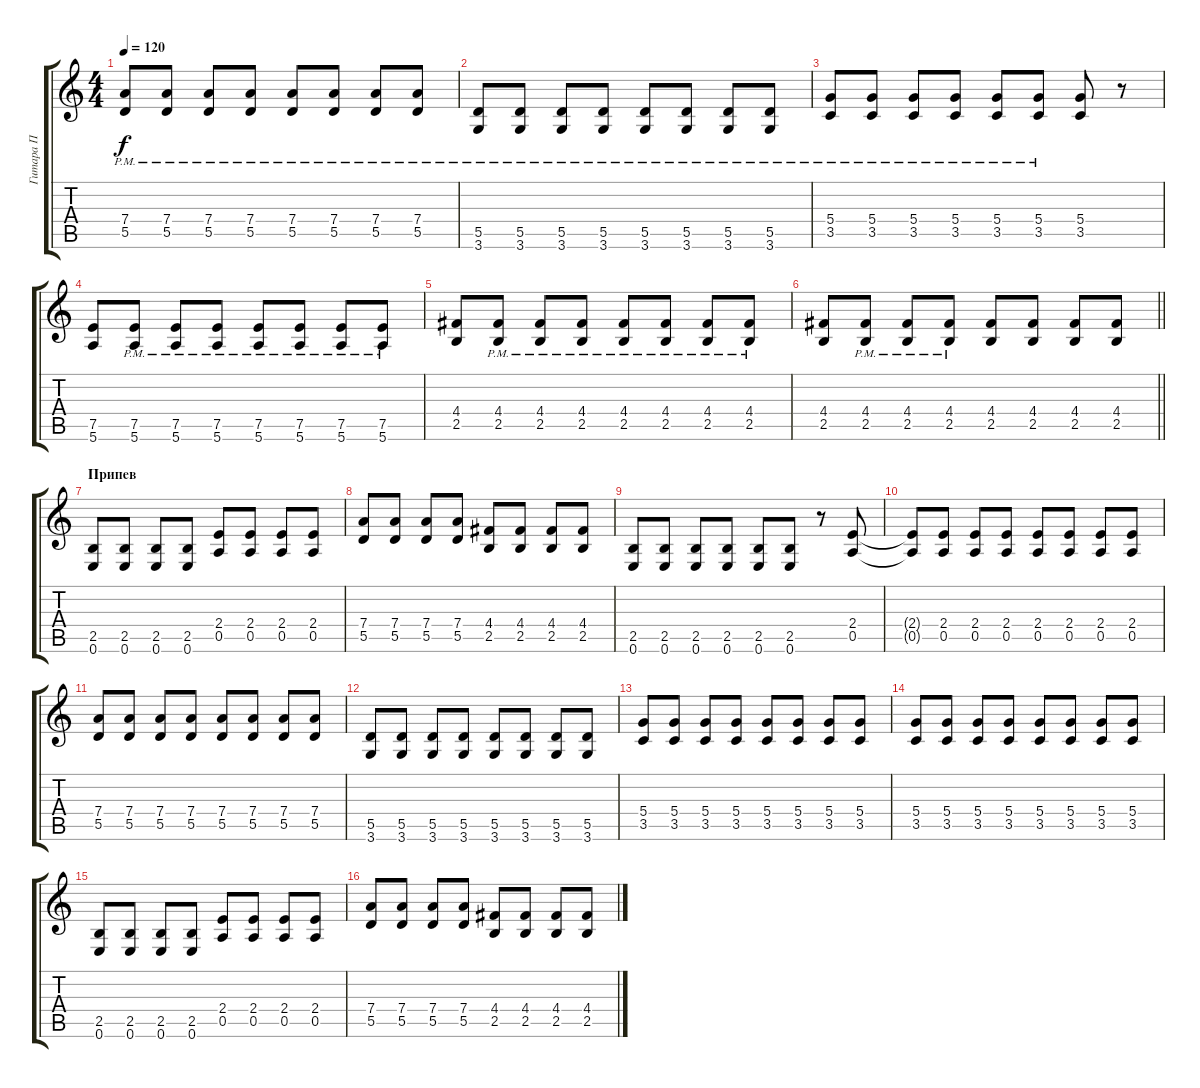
\track ("Гитара П" "Гитара П") {instrument overdrivenguitar}
\staff {score tabs}
\tuning (E4 B3 G3 D3 A2 E2) {hide}
\ts (4 4)
\tempo 120
\clef g2
\ks c
(7.4{pm} 5.5{pm}).8{dy f} (7.4{pm} 5.5{pm}).8 (7.4{pm} 5.5{pm}).8 (7.4{pm} 5.5{pm}).8 (7.4{pm} 5.5{pm}).8 (7.4{pm} 5.5{pm}).8 (7.4{pm} 5.5{pm}).8 (7.4{pm} 5.5{pm}).8 |
(5.5{pm} 3.6{pm}).8 (5.5{pm} 3.6{pm}).8 (5.5{pm} 3.6{pm}).8 (5.5{pm} 3.6{pm}).8 (5.5{pm} 3.6{pm}).8 (5.5{pm} 3.6{pm}).8 (5.5{pm} 3.6{pm}).8 (5.5{pm} 3.6{pm}).8 |
(5.4{pm} 3.5{pm}).8 (5.4{pm} 3.5{pm}).8 (5.4{pm} 3.5{pm}).8 (5.4{pm} 3.5{pm}).8 (5.4{pm} 3.5{pm}).8 (5.4{pm} 3.5{pm}).8 (5.4 3.5).8 r.8 |
(7.5 5.6).8 (7.5{pm} 5.6{pm}).8 (7.5{pm} 5.6{pm}).8 (7.5{pm} 5.6{pm}).8 (7.5{pm} 5.6{pm}).8 (7.5{pm} 5.6{pm}).8 (7.5{pm} 5.6{pm}).8 (7.5{pm} 5.6{pm}).8 |
(4.4 2.5).8 (4.4{pm} 2.5{pm}).8 (4.4{pm} 2.5{pm}).8 (4.4{pm} 2.5{pm}).8 (4.4{pm} 2.5{pm}).8 (4.4{pm} 2.5{pm}).8 (4.4{pm} 2.5{pm}).8 (4.4{pm} 2.5{pm}).8 |
\barLineRight lightlight
(4.4 2.5).8 (4.4{pm} 2.5{pm}).8 (4.4{pm} 2.5{pm}).8 (4.4{pm} 2.5{pm}).8 (4.4 2.5).8 (4.4 2.5).8 (4.4 2.5).8 (4.4 2.5).8 |
\section ("" "Припев")
(2.5 0.6).8 (2.5 0.6).8 (2.5 0.6).8 (2.5 0.6).8 (2.4 0.5).8 (2.4 0.5).8 (2.4 0.5).8 (2.4 0.5).8 |
(7.4 5.5).8 (7.4 5.5).8 (7.4 5.5).8 (7.4 5.5).8 (4.4 2.5).8 (4.4 2.5).8 (4.4 2.5).8 (4.4 2.5).8 |
(2.5 0.6).8 (2.5 0.6).8 (2.5 0.6).8 (2.5 0.6).8 (2.5 0.6).8 (2.5 0.6).8 r.8 (2.4 0.5).8 |
(2.4{t} 0.5{t}).8 (2.4 0.5).8 (2.4 0.5).8 (2.4 0.5).8 (2.4 0.5).8 (2.4 0.5).8 (2.4 0.5).8 (2.4 0.5).8 |
(7.4 5.5).8 (7.4 5.5).8 (7.4 5.5).8 (7.4 5.5).8 (7.4 5.5).8 (7.4 5.5).8 (7.4 5.5).8 (7.4 5.5).8 |
(5.5 3.6).8 (5.5 3.6).8 (5.5 3.6).8 (5.5 3.6).8 (5.5 3.6).8 (5.5 3.6).8 (5.5 3.6).8 (5.5 3.6).8 |
(5.4 3.5).8 (5.4 3.5).8 (5.4 3.5).8 (5.4 3.5).8 (5.4 3.5).8 (5.4 3.5).8 (5.4 3.5).8 (5.4 3.5).8 |
(5.4 3.5).8 (5.4 3.5).8 (5.4 3.5).8 (5.4 3.5).8 (5.4 3.5).8 (5.4 3.5).8 (5.4 3.5).8 (5.4 3.5).8 |
(2.5 0.6).8 (2.5 0.6).8 (2.5 0.6).8 (2.5 0.6).8 (2.4 0.5).8 (2.4 0.5).8 (2.4 0.5).8 (2.4 0.5).8 |
(7.4 5.5).8 (7.4 5.5).8 (7.4 5.5).8 (7.4 5.5).8 (4.4 2.5).8 (4.4 2.5).8 (4.4 2.5).8 (4.4 2.5).8
